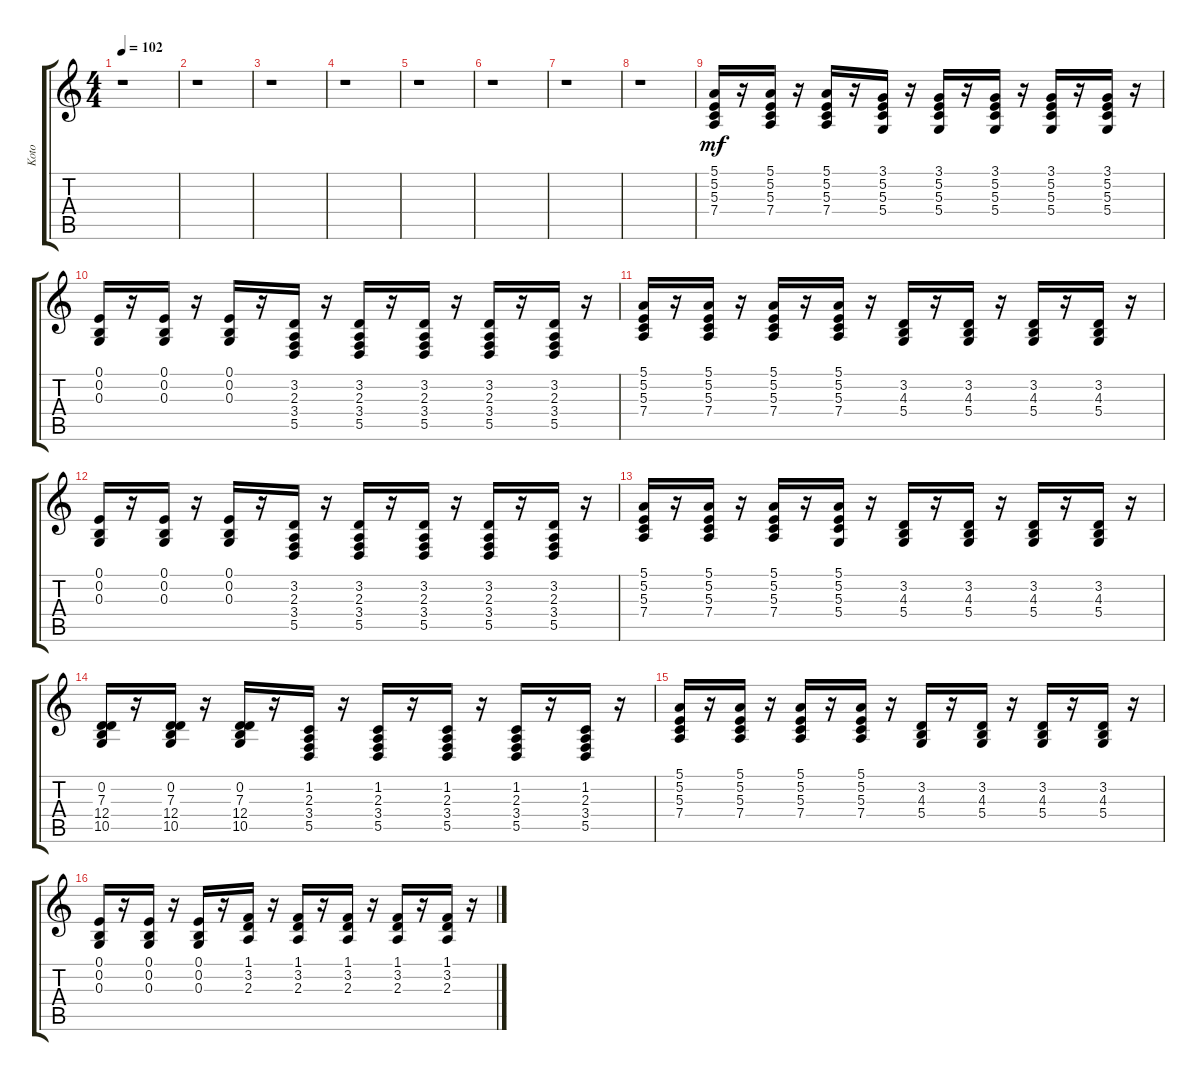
\track ("Koto" "Koto") {instrument koto}
\staff {score tabs}
\tuning (E4 B3 G3 D3 A2 E2) {hide}
\ts (4 4)
\tempo 102
\clef g2
\ks c
r.1{dy mf instrument koto} |
r.1 |
r.1 |
r.1 |
r.1 |
r.1 |
r.1 |
r.1 |
(5.1 5.2 5.3 7.4).16 r.16 (5.1 5.2 5.3 7.4).16 r.16 (5.1 5.2 5.3 7.4).16 r.16 (3.1 5.2 5.3 5.4).16 r.16 (3.1 5.2 5.3 5.4).16 r.16 (3.1 5.2 5.3 5.4).16 r.16 (3.1 5.2 5.3 5.4).16 r.16 (3.1 5.2 5.3 5.4).16 r.16 |
(0.1 0.2 0.3).16 r.16 (0.1 0.2 0.3).16 r.16 (0.1 0.2 0.3).16 r.16 (3.2 2.3 3.4 5.5).16 r.16 (3.2 2.3 3.4 5.5).16 r.16 (3.2 2.3 3.4 5.5).16 r.16 (3.2 2.3 3.4 5.5).16 r.16 (3.2 2.3 3.4 5.5).16 r.16 |
(5.1 5.2 5.3 7.4).16 r.16 (5.1 5.2 5.3 7.4).16 r.16 (5.1 5.2 5.3 7.4).16 r.16 (5.1 5.2 5.3 7.4).16 r.16 (3.2 4.3 5.4).16 r.16 (3.2 4.3 5.4).16 r.16 (3.2 4.3 5.4).16 r.16 (3.2 4.3 5.4).16 r.16 |
(0.1 0.2 0.3).16 r.16 (0.1 0.2 0.3).16 r.16 (0.1 0.2 0.3).16 r.16 (3.2 2.3 3.4 5.5).16 r.16 (3.2 2.3 3.4 5.5).16 r.16 (3.2 2.3 3.4 5.5).16 r.16 (3.2 2.3 3.4 5.5).16 r.16 (3.2 2.3 3.4 5.5).16 r.16 |
(5.1 5.2 5.3 7.4).16 r.16 (5.1 5.2 5.3 7.4).16 r.16 (5.1 5.2 5.3 7.4).16 r.16 (5.1 5.2 5.3 5.4).16 r.16 (3.2 4.3 5.4).16 r.16 (3.2 4.3 5.4).16 r.16 (3.2 4.3 5.4).16 r.16 (3.2 4.3 5.4).16 r.16 |
(0.2 7.3 12.4 10.5).16 r.16 (0.2 7.3 12.4 10.5).16 r.16 (0.2 7.3 12.4 10.5).16 r.16 (1.2 2.3 3.4 5.5).16 r.16 (1.2 2.3 3.4 5.5).16 r.16 (1.2 2.3 3.4 5.5).16 r.16 (1.2 2.3 3.4 5.5).16 r.16 (1.2 2.3 3.4 5.5).16 r.16 |
(5.1 5.2 5.3 7.4).16 r.16 (5.1 5.2 5.3 7.4).16 r.16 (5.1 5.2 5.3 7.4).16 r.16 (5.1 5.2 5.3 7.4).16 r.16 (3.2 4.3 5.4).16 r.16 (3.2 4.3 5.4).16 r.16 (3.2 4.3 5.4).16 r.16 (3.2 4.3 5.4).16 r.16 |
(0.1 0.2 0.3).16 r.16 (0.1 0.2 0.3).16 r.16 (0.1 0.2 0.3).16 r.16 (1.1 3.2 2.3).16 r.16 (1.1 3.2 2.3).16 r.16 (1.1 3.2 2.3).16 r.16 (1.1 3.2 2.3).16 r.16 (1.1 3.2 2.3).16 r.16
